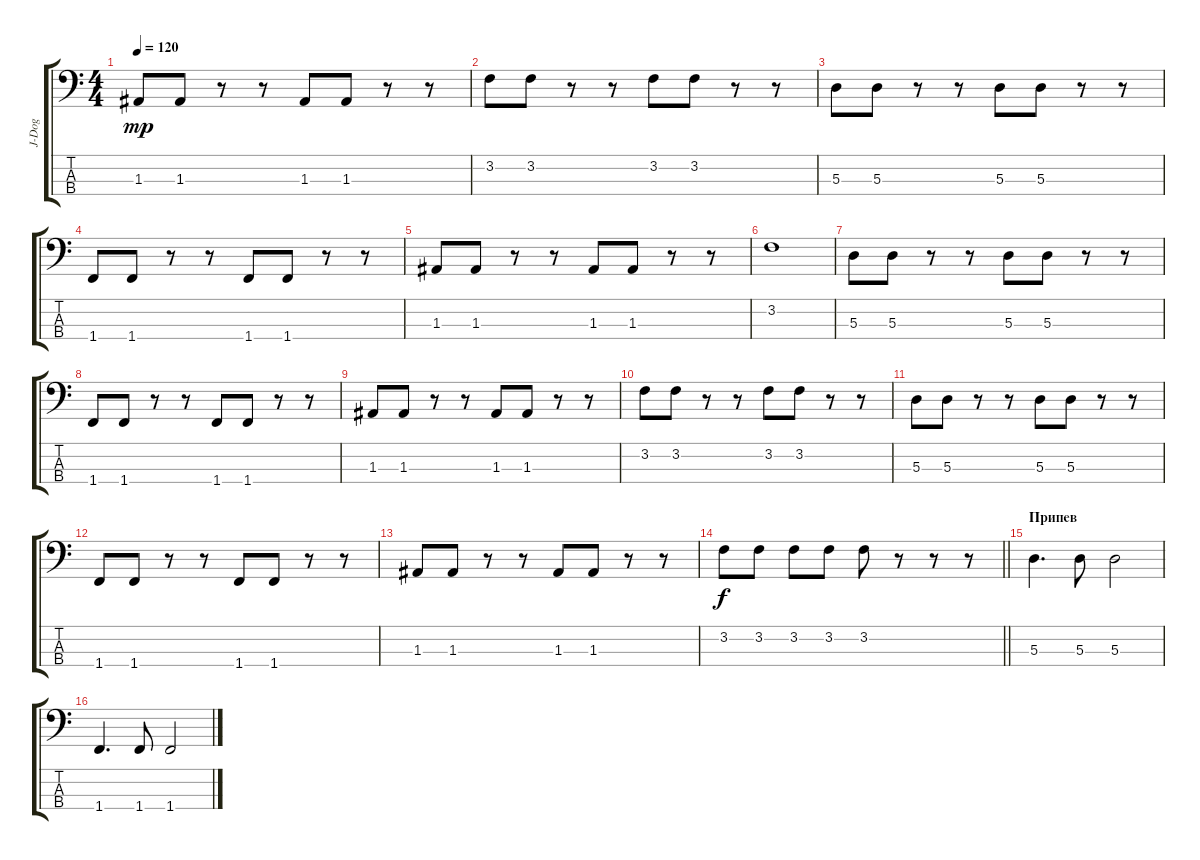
\track ("J-Dog " "J-Dog ") {instrument electricbassfinger}
\staff {score tabs}
\tuning (G2 D2 A1 E1) {hide}
\ts (4 4)
\tempo 120
\clef f4
\ks c
1.3.8{dy mp} 1.3.8 r.8 r.8 1.3.8 1.3.8 r.8 r.8 |
3.2.8 3.2.8 r.8 r.8 3.2.8 3.2.8 r.8 r.8 |
5.3.8 5.3.8 r.8 r.8 5.3.8 5.3.8 r.8 r.8 |
1.4.8 1.4.8 r.8 r.8 1.4.8 1.4.8 r.8 r.8 |
1.3.8 1.3.8 r.8 r.8 1.3.8 1.3.8 r.8 r.8 |
3.2.1 |
5.3.8 5.3.8 r.8 r.8 5.3.8 5.3.8 r.8 r.8 |
1.4.8 1.4.8 r.8 r.8 1.4.8 1.4.8 r.8 r.8 |
1.3.8 1.3.8 r.8 r.8 1.3.8 1.3.8 r.8 r.8 |
3.2.8 3.2.8 r.8 r.8 3.2.8 3.2.8 r.8 r.8 |
5.3.8 5.3.8 r.8 r.8 5.3.8 5.3.8 r.8 r.8 |
1.4.8 1.4.8 r.8 r.8 1.4.8 1.4.8 r.8 r.8 |
1.3.8 1.3.8 r.8 r.8 1.3.8 1.3.8 r.8 r.8 |
\barLineRight lightlight
3.2.8{dy f} 3.2.8 3.2.8 3.2.8 3.2.8 r.8 r.8 r.8 |
\section ("" "Припев")
5.3.4{d} 5.3.8 5.3.2 |
1.4.4{d} 1.4.8 1.4.2
